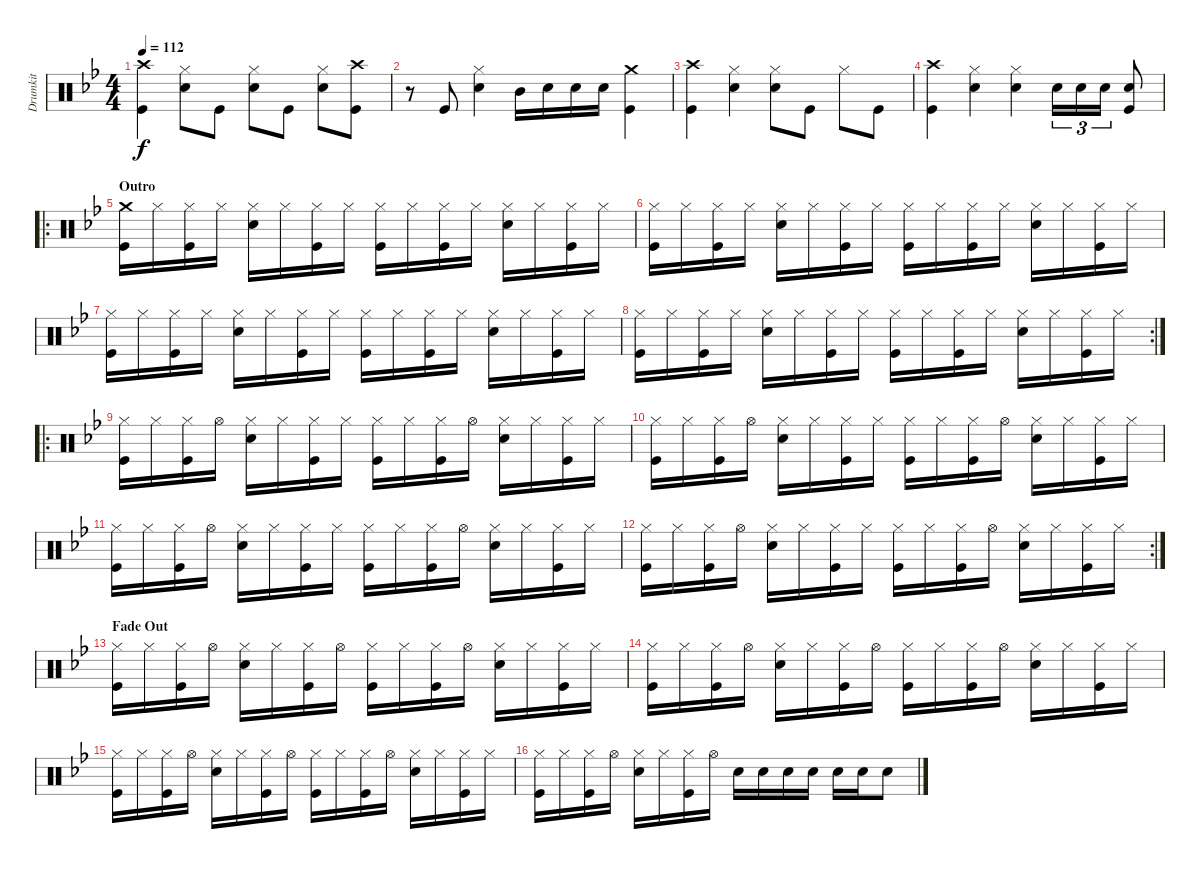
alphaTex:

\track ("Drumkit" "Drumkit") {instrument percussion}
\staff {score}
\articulation defaults
\ts (4 4)
\tempo 112
\clef neutral
\ks bb
("Crash high (hit)" "Kick (hit)").4{dy f} ("Hi-Hat (closed)" "Snare (hit) 2").8 "Kick (hit)".8 ("Hi-Hat (closed)" "Snare (hit) 2").8 "Kick (hit)".8 ("Hi-Hat (closed)" "Snare (hit) 2").8 ("Crash high (hit)" "Kick (hit)").8 |
r.8 "Kick (hit)".8 ("Hi-Hat (closed)" "Snare (hit) 2").4 "Mid Tom (hit)".16 "Snare (hit) 2".16 "Snare (hit) 2".16 "Snare (hit) 2".16 ("Crash medium (hit)" "Kick (hit)").4 |
("Crash high (hit)" "Kick (hit)").4 ("Hi-Hat (closed)" "Snare (hit) 2").4 ("Hi-Hat (closed)" "Snare (hit) 2").8 "Kick (hit)".8 "Hi-Hat (closed)".8 "Kick (hit)".8 |
("Crash high (hit)" "Kick (hit)").4 ("Hi-Hat (closed)" "Snare (hit) 2").4 ("Hi-Hat (closed)" "Snare (hit) 2").4 "Snare (hit) 2".16{tu (3 2)} "Snare (hit) 2".16{tu (3 2)} "Snare (hit) 2".16{tu (3 2)} ("Snare (hit) 2" "Kick (hit)").8 |
\ro
\section ("" "Outro")
("Crash medium (hit)" "Kick (hit)").16 "Hi-Hat (closed)".16 ("Hi-Hat (closed)" "Kick (hit)").16 "Hi-Hat (closed)".16 ("Hi-Hat (closed)" "Snare (hit) 2").16 "Hi-Hat (closed)".16 ("Hi-Hat (closed)" "Kick (hit)").16 "Hi-Hat (closed)".16 ("Hi-Hat (closed)" "Kick (hit)").16 "Hi-Hat (closed)".16 ("Hi-Hat (closed)" "Kick (hit)").16 "Hi-Hat (closed)".16 ("Hi-Hat (closed)" "Snare (hit) 2").16 "Hi-Hat (closed)".16 ("Hi-Hat (closed)" "Kick (hit)").16 "Hi-Hat (closed)".16 |
("Hi-Hat (closed)" "Kick (hit)").16 "Hi-Hat (closed)".16 ("Hi-Hat (closed)" "Kick (hit)").16 "Hi-Hat (closed)".16 ("Hi-Hat (closed)" "Snare (hit) 2").16 "Hi-Hat (closed)".16 ("Hi-Hat (closed)" "Kick (hit)").16 "Hi-Hat (closed)".16 ("Hi-Hat (closed)" "Kick (hit)").16 "Hi-Hat (closed)".16 ("Hi-Hat (closed)" "Kick (hit)").16 "Hi-Hat (closed)".16 ("Hi-Hat (closed)" "Snare (hit) 2").16 "Hi-Hat (closed)".16 ("Hi-Hat (closed)" "Kick (hit)").16 "Hi-Hat (closed)".16 |
("Hi-Hat (closed)" "Kick (hit)").16 "Hi-Hat (closed)".16 ("Hi-Hat (closed)" "Kick (hit)").16 "Hi-Hat (closed)".16 ("Hi-Hat (closed)" "Snare (hit) 2").16 "Hi-Hat (closed)".16 ("Hi-Hat (closed)" "Kick (hit)").16 "Hi-Hat (closed)".16 ("Hi-Hat (closed)" "Kick (hit)").16 "Hi-Hat (closed)".16 ("Hi-Hat (closed)" "Kick (hit)").16 "Hi-Hat (closed)".16 ("Hi-Hat (closed)" "Snare (hit) 2").16 "Hi-Hat (closed)".16 ("Hi-Hat (closed)" "Kick (hit)").16 "Hi-Hat (closed)".16 |
\rc 2
("Hi-Hat (closed)" "Kick (hit)").16 "Hi-Hat (closed)".16 ("Hi-Hat (closed)" "Kick (hit)").16 "Hi-Hat (closed)".16 ("Hi-Hat (closed)" "Snare (hit) 2").16 "Hi-Hat (closed)".16 ("Hi-Hat (closed)" "Kick (hit)").16 "Hi-Hat (closed)".16 ("Hi-Hat (closed)" "Kick (hit)").16 "Hi-Hat (closed)".16 ("Hi-Hat (closed)" "Kick (hit)").16 "Hi-Hat (closed)".16 ("Hi-Hat (closed)" "Snare (hit) 2").16 "Hi-Hat (closed)".16 ("Hi-Hat (closed)" "Kick (hit)").16 "Hi-Hat (closed)".16 |
\ro
("Hi-Hat (closed)" "Kick (hit)").16 "Hi-Hat (closed)".16 ("Hi-Hat (closed)" "Kick (hit)").16 "Hi-Hat (open)".16 ("Hi-Hat (closed)" "Snare (hit) 2").16 "Hi-Hat (closed)".16 ("Hi-Hat (closed)" "Kick (hit)").16 "Hi-Hat (closed)".16 ("Hi-Hat (closed)" "Kick (hit)").16 "Hi-Hat (closed)".16 ("Hi-Hat (closed)" "Kick (hit)").16 "Hi-Hat (open)".16 ("Hi-Hat (closed)" "Snare (hit) 2").16 "Hi-Hat (closed)".16 ("Hi-Hat (closed)" "Kick (hit)").16 "Hi-Hat (closed)".16 |
("Hi-Hat (closed)" "Kick (hit)").16 "Hi-Hat (closed)".16 ("Hi-Hat (closed)" "Kick (hit)").16 "Hi-Hat (open)".16 ("Hi-Hat (closed)" "Snare (hit) 2").16 "Hi-Hat (closed)".16 ("Hi-Hat (closed)" "Kick (hit)").16 "Hi-Hat (closed)".16 ("Hi-Hat (closed)" "Kick (hit)").16 "Hi-Hat (closed)".16 ("Hi-Hat (closed)" "Kick (hit)").16 "Hi-Hat (open)".16 ("Hi-Hat (closed)" "Snare (hit) 2").16 "Hi-Hat (closed)".16 ("Hi-Hat (closed)" "Kick (hit)").16 "Hi-Hat (closed)".16 |
("Hi-Hat (closed)" "Kick (hit)").16 "Hi-Hat (closed)".16 ("Hi-Hat (closed)" "Kick (hit)").16 "Hi-Hat (open)".16 ("Hi-Hat (closed)" "Snare (hit) 2").16 "Hi-Hat (closed)".16 ("Hi-Hat (closed)" "Kick (hit)").16 "Hi-Hat (closed)".16 ("Hi-Hat (closed)" "Kick (hit)").16 "Hi-Hat (closed)".16 ("Hi-Hat (closed)" "Kick (hit)").16 "Hi-Hat (open)".16 ("Hi-Hat (closed)" "Snare (hit) 2").16 "Hi-Hat (closed)".16 ("Hi-Hat (closed)" "Kick (hit)").16 "Hi-Hat (closed)".16 |
\rc 2
("Hi-Hat (closed)" "Kick (hit)").16 "Hi-Hat (closed)".16 ("Hi-Hat (closed)" "Kick (hit)").16 "Hi-Hat (open)".16 ("Hi-Hat (closed)" "Snare (hit) 2").16 "Hi-Hat (closed)".16 ("Hi-Hat (closed)" "Kick (hit)").16 "Hi-Hat (closed)".16 ("Hi-Hat (closed)" "Kick (hit)").16 "Hi-Hat (closed)".16 ("Hi-Hat (closed)" "Kick (hit)").16 "Hi-Hat (open)".16 ("Hi-Hat (closed)" "Snare (hit) 2").16 "Hi-Hat (closed)".16 ("Hi-Hat (closed)" "Kick (hit)").16 "Hi-Hat (closed)".16 |
\section ("" "Fade Out")
("Hi-Hat (closed)" "Kick (hit)").16 "Hi-Hat (closed)".16 ("Hi-Hat (closed)" "Kick (hit)").16 "Hi-Hat (open)".16 ("Hi-Hat (closed)" "Snare (hit) 2").16 "Hi-Hat (closed)".16 ("Hi-Hat (closed)" "Kick (hit)").16 "Hi-Hat (open)".16 ("Hi-Hat (closed)" "Kick (hit)").16 "Hi-Hat (closed)".16 ("Hi-Hat (closed)" "Kick (hit)").16 "Hi-Hat (open)".16 ("Hi-Hat (closed)" "Snare (hit) 2").16 "Hi-Hat (closed)".16 ("Hi-Hat (closed)" "Kick (hit)").16 "Hi-Hat (closed)".16 |
("Hi-Hat (closed)" "Kick (hit)").16 "Hi-Hat (closed)".16 ("Hi-Hat (closed)" "Kick (hit)").16 "Hi-Hat (open)".16 ("Hi-Hat (closed)" "Snare (hit) 2").16 "Hi-Hat (closed)".16 ("Hi-Hat (closed)" "Kick (hit)").16 "Hi-Hat (open)".16 ("Hi-Hat (closed)" "Kick (hit)").16 "Hi-Hat (closed)".16 ("Hi-Hat (closed)" "Kick (hit)").16 "Hi-Hat (open)".16 ("Hi-Hat (closed)" "Snare (hit) 2").16 "Hi-Hat (closed)".16 ("Hi-Hat (closed)" "Kick (hit)").16 "Hi-Hat (closed)".16 |
("Hi-Hat (closed)" "Kick (hit)").16 "Hi-Hat (closed)".16 ("Hi-Hat (closed)" "Kick (hit)").16 "Hi-Hat (open)".16 ("Hi-Hat (closed)" "Snare (hit) 2").16 "Hi-Hat (closed)".16 ("Hi-Hat (closed)" "Kick (hit)").16 "Hi-Hat (open)".16 ("Hi-Hat (closed)" "Kick (hit)").16 "Hi-Hat (closed)".16 ("Hi-Hat (closed)" "Kick (hit)").16 "Hi-Hat (open)".16 ("Hi-Hat (closed)" "Snare (hit) 2").16 "Hi-Hat (closed)".16 ("Hi-Hat (closed)" "Kick (hit)").16 "Hi-Hat (closed)".16 |
("Hi-Hat (closed)" "Kick (hit)").16 "Hi-Hat (closed)".16 ("Hi-Hat (closed)" "Kick (hit)").16 "Hi-Hat (open)".16 ("Hi-Hat (closed)" "Snare (hit) 2").16 "Hi-Hat (closed)".16 ("Hi-Hat (closed)" "Kick (hit)").16 "Hi-Hat (open)".16 "Snare (hit) 2".16 "Snare (hit) 2".16 "Snare (hit) 2".16 "Snare (hit) 2".16 "Snare (hit) 2".16 "Snare (hit) 2".16 "Snare (hit) 2".8
